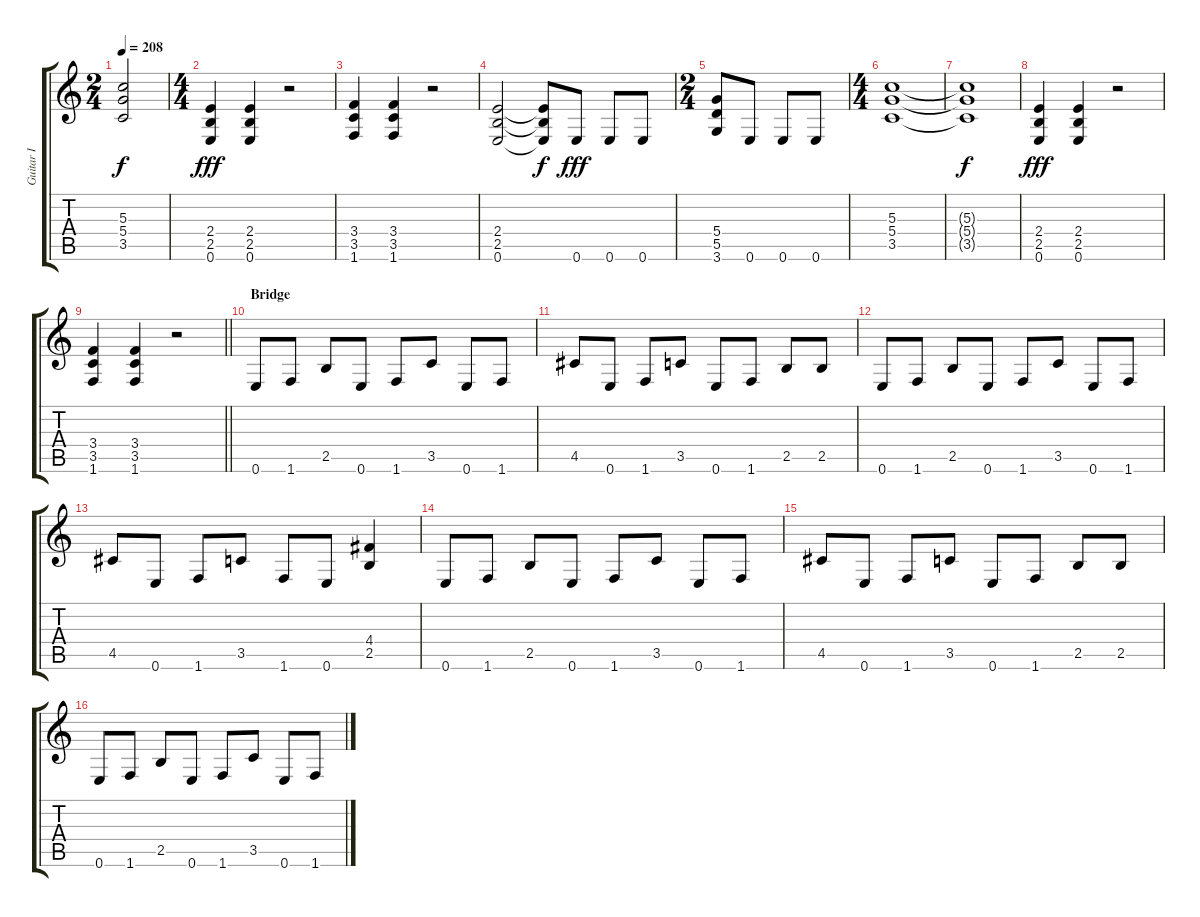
\track ("Guitar I" "Guitar I") {instrument overdrivenguitar}
\staff {score tabs}
\tuning (E4 B3 G3 D3 A2 E2) {hide}
\ts (2 4)
\tempo 208
\clef g2
\ks c
(5.3{t} 5.4{t} 3.5{t}).2{dy f} |
\ts (4 4)
(2.4 2.5 0.6).4{dy fff} (2.4 2.5 0.6).4 r.2 |
(3.4 3.5 1.6).4 (3.4 3.5 1.6).4 r.2 |
(2.4 2.5 0.6).2 (2.4{t} 2.5{t} 0.6{t}).8{dy f} 0.6.8{dy fff} 0.6.8 0.6.8 |
\ts (2 4)
(5.4 5.5 3.6).8 0.6.8 0.6.8 0.6.8 |
\ts (4 4)
(5.3 5.4 3.5).1 |
(5.3{t} 5.4{t} 3.5{t}).1{dy f} |
(2.4 2.5 0.6).4{dy fff} (2.4 2.5 0.6).4 r.2 |
\barLineRight lightlight
(3.4 3.5 1.6).4 (3.4 3.5 1.6).4 r.2 |
\section ("" "Bridge")
0.6.8 1.6.8 2.5.8 0.6.8 1.6.8 3.5.8 0.6.8 1.6.8 |
4.5.8 0.6.8 1.6.8 3.5.8 0.6.8 1.6.8 2.5.8 2.5.8 |
0.6.8 1.6.8 2.5.8 0.6.8 1.6.8 3.5.8 0.6.8 1.6.8 |
4.5.8 0.6.8 1.6.8 3.5.8 1.6.8 0.6.8 (4.4 2.5).4 |
0.6.8 1.6.8 2.5.8 0.6.8 1.6.8 3.5.8 0.6.8 1.6.8 |
4.5.8 0.6.8 1.6.8 3.5.8 0.6.8 1.6.8 2.5.8 2.5.8 |
0.6.8 1.6.8 2.5.8 0.6.8 1.6.8 3.5.8 0.6.8 1.6.8
